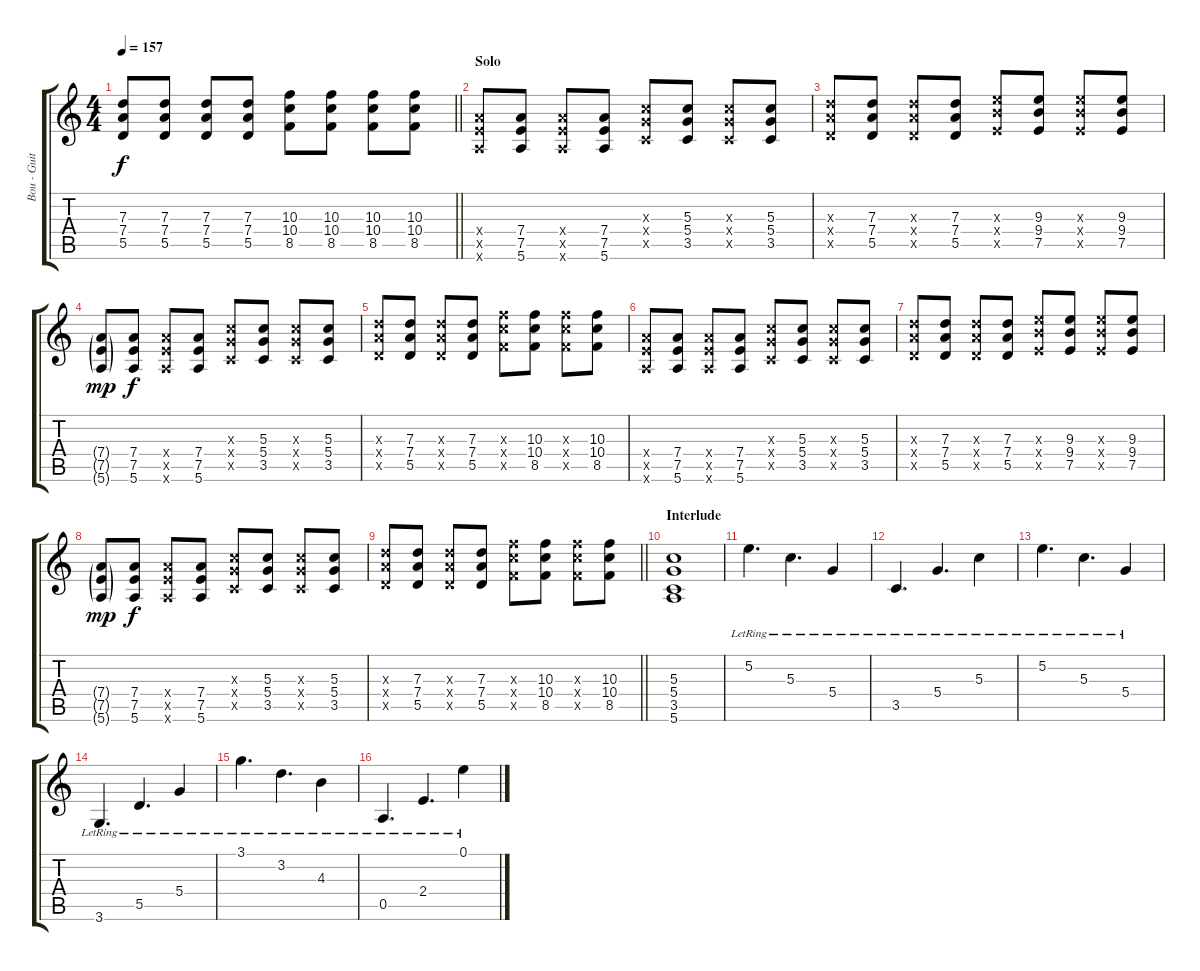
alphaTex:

\track ("Bou - Guitar 1" "Bou - Guit") {instrument electricguitarclean}
\staff {score tabs}
\tuning (E4 B3 G3 D3 A2 E2) {hide}
\ts (4 4)
\tempo 157
\clef g2
\barLineRight lightlight
\ks c
(7.3 7.4 5.5).8{dy f} (7.3 7.4 5.5).8 (7.3 7.4 5.5).8 (7.3 7.4 5.5).8 (10.3 10.4 8.5).8 (10.3 10.4 8.5).8 (10.3 10.4 8.5).8 (10.3 10.4 8.5).8 |
\section ("" "Solo")
(7.4{x} 7.5{x} 5.6{x}).8{instrument electricguitarclean} (7.4 7.5 5.6).8 (7.4{x} 7.5{x} 5.6{x}).8 (7.4 7.5 5.6).8 (5.3{x} 5.4{x} 3.5{x}).8 (5.3 5.4 3.5).8 (5.3{x} 5.4{x} 3.5{x}).8 (5.3 5.4 3.5).8 |
(7.3{x} 7.4{x} 5.5{x}).8 (7.3 7.4 5.5).8 (7.3{x} 7.4{x} 5.5{x}).8 (7.3 7.4 5.5).8 (9.3{x} 9.4{x} 7.5{x}).8 (9.3 9.4 7.5).8 (9.3{x} 9.4{x} 7.5{x}).8 (9.3 9.4 7.5).8 |
(7.4{g} 7.5{g} 5.6{g}).8{dy mp} (7.4 7.5 5.6).8{dy f} (7.4{x} 7.5{x} 5.6{x}).8 (7.4 7.5 5.6).8 (5.3{x} 5.4{x} 3.5{x}).8 (5.3 5.4 3.5).8 (5.3{x} 5.4{x} 3.5{x}).8 (5.3 5.4 3.5).8 |
(7.3{x} 7.4{x} 5.5{x}).8 (7.3 7.4 5.5).8 (7.3{x} 7.4{x} 5.5{x}).8 (7.3 7.4 5.5).8 (10.3{x} 10.4{x} 8.5{x}).8 (10.3 10.4 8.5).8 (10.3{x} 10.4{x} 8.5{x}).8 (10.3 10.4 8.5).8 |
(7.4{x} 7.5{x} 5.6{x}).8 (7.4 7.5 5.6).8 (7.4{x} 7.5{x} 5.6{x}).8 (7.4 7.5 5.6).8 (5.3{x} 5.4{x} 3.5{x}).8 (5.3 5.4 3.5).8 (5.3{x} 5.4{x} 3.5{x}).8 (5.3 5.4 3.5).8 |
(7.3{x} 7.4{x} 5.5{x}).8 (7.3 7.4 5.5).8 (7.3{x} 7.4{x} 5.5{x}).8 (7.3 7.4 5.5).8 (9.3{x} 9.4{x} 7.5{x}).8 (9.3 9.4 7.5).8 (9.3{x} 9.4{x} 7.5{x}).8 (9.3 9.4 7.5).8 |
(7.4{g} 7.5{g} 5.6{g}).8{dy mp} (7.4 7.5 5.6).8{dy f} (7.4{x} 7.5{x} 5.6{x}).8 (7.4 7.5 5.6).8 (5.3{x} 5.4{x} 3.5{x}).8 (5.3 5.4 3.5).8 (5.3{x} 5.4{x} 3.5{x}).8 (5.3 5.4 3.5).8 |
\barLineRight lightlight
(7.3{x} 7.4{x} 5.5{x}).8 (7.3 7.4 5.5).8 (7.3{x} 7.4{x} 5.5{x}).8 (7.3 7.4 5.5).8 (10.3{x} 10.4{x} 8.5{x}).8 (10.3 10.4 8.5).8 (10.3{x} 10.4{x} 8.5{x}).8 (10.3 10.4 8.5).8 |
\section ("" "Interlude")
(5.3 5.4 3.5 5.6).1{instrument electricguitarclean} |
5.2{lr}.4{d} 5.3{lr}.4{d} 5.4{lr}.4 |
3.5{lr}.4{d} 5.4{lr}.4{d} 5.3{lr}.4 |
5.2{lr}.4{d} 5.3{lr}.4{d} 5.4{lr}.4 |
3.6{lr}.4{d} 5.5{lr}.4{d} 5.4{lr}.4 |
3.1{lr}.4{d} 3.2{lr}.4{d} 4.3{lr}.4 |
0.5{lr}.4{d} 2.4{lr}.4{d} 0.1{lr}.4
